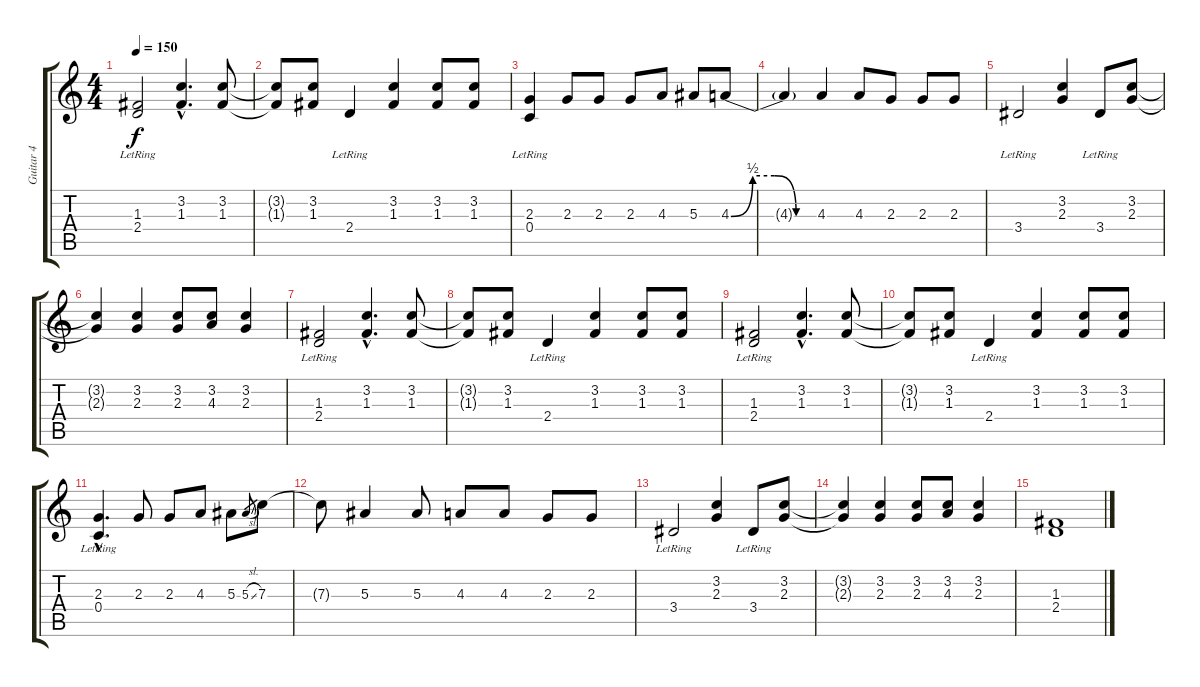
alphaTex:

\track ("Guitar 4" "Guitar 4") {instrument acousticguitarsteel}
\staff {score tabs}
\tuning (D4 A3 F3 C3 G2 C2) {hide}
\ts (4 4)
\tempo 150
\clef g2
\ks c
(1.3 2.4{lr}).2{dy f} (3.2{hac} 1.3{hac}).4{d} (3.2 1.3).8 |
(3.2{t} 1.3{t}).8 (3.2 1.3).8 2.4{lr}.4 (3.2 1.3).4 (3.2 1.3).8 (3.2 1.3).8 |
(2.3 0.4{lr}).4 2.3.8 2.3.8 2.3.8 4.3.8 5.3.8 4.3{be (custom 0 0 15 2 30 2 45 0 60 0)}.8 |
4.3{t}.4 4.3.4 4.3.8 2.3.8 2.3.8 2.3.8 |
3.4{lr}.2 (3.2 2.3).4 3.4{lr}.8 (3.2 2.3).8 |
(3.2{t} 2.3{t}).4 (3.2 2.3).4 (3.2 2.3).8 (3.2 4.3).8 (3.2 2.3).4 |
(1.3 2.4{lr}).2 (3.2{hac} 1.3{hac}).4{d} (3.2 1.3).8 |
(3.2{t} 1.3{t}).8 (3.2 1.3).8 2.4{lr}.4 (3.2 1.3).4 (3.2 1.3).8 (3.2 1.3).8 |
(1.3 2.4{lr}).2 (3.2{hac} 1.3{hac}).4{d} (3.2 1.3).8 |
(3.2{t} 1.3{t}).8 (3.2 1.3).8 2.4{lr}.4 (3.2 1.3).4 (3.2 1.3).8 (3.2 1.3).8 |
(2.3{hac} 0.4{hac lr}).4{d} 2.3.8 2.3.8 4.3.8 5.3.8 5.3{sl}.8{gr} 7.3.8 |
7.3{t}.8 5.3.4 5.3.8 4.3.8 4.3.8 2.3.8 2.3.8 |
3.4{lr}.2 (3.2 2.3).4 3.4{lr}.8 (3.2 2.3).8 |
(3.2{t} 2.3{t}).4 (3.2 2.3).4 (3.2 2.3).8 (3.2 4.3).8 (3.2 2.3).4 |
(1.3 2.4).1
